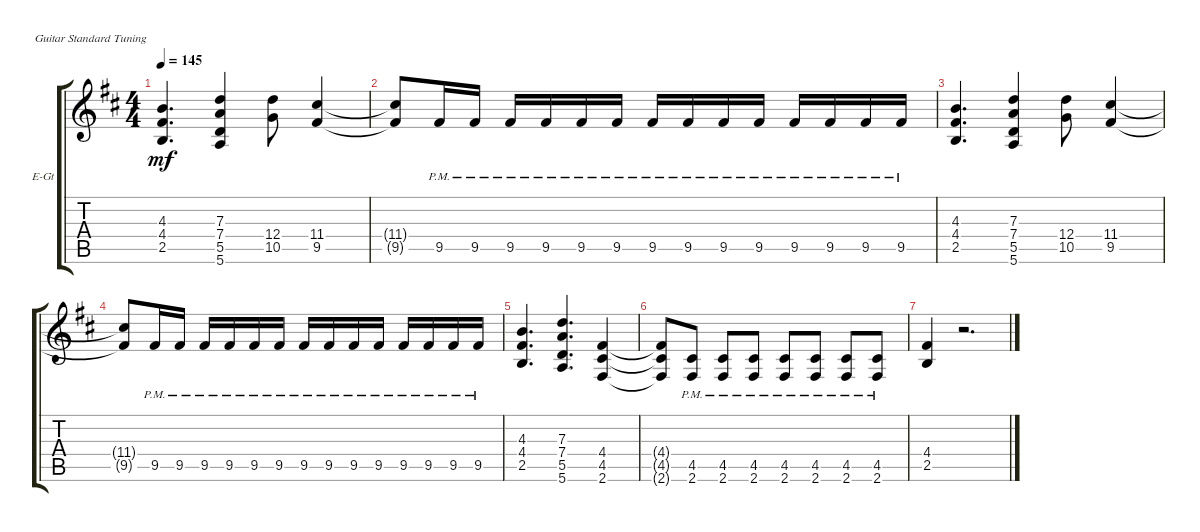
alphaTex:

\defaultSystemsLayout 4
\bracketExtendMode groupsimilarinstruments
\firstSystemTrackNameOrientation horizontal
\otherSystemsTrackNameOrientation horizontal
\track ("Rithm Guitar" "E-Gt") {instrument overdrivenguitar}
\staff {score tabs}
\tuning (E4 B3 G3 D3 A2 E2)
\ts (4 4)
\tempo 145
\clef g2
\ks bminor
(2.5 4.4 4.3).4{d dy mf} (5.5 7.4 7.3 5.6).4 (10.5 12.4).8 (9.5 11.4).4 |
(9.5{t} 11.4{t}).8 9.5{pm}.16 9.5{pm}.16 9.5{pm}.16 9.5{pm}.16 9.5{pm}.16 9.5{pm}.16 9.5{pm}.16 9.5{pm}.16 9.5{pm}.16 9.5{pm}.16 9.5{pm}.16 9.5{pm}.16 9.5{pm}.16 9.5{pm}.16 |
(2.5 4.4 4.3).4{d} (5.5 7.4 7.3 5.6).4 (10.5 12.4).8 (9.5 11.4).4 |
(9.5{t} 11.4{t}).8 9.5{pm}.16 9.5{pm}.16 9.5{pm}.16 9.5{pm}.16 9.5{pm}.16 9.5{pm}.16 9.5{pm}.16 9.5{pm}.16 9.5{pm}.16 9.5{pm}.16 9.5{pm}.16 9.5{pm}.16 9.5{pm}.16 9.5{pm}.16 |
(2.5 4.4 4.3).4{d} (5.5 7.4 7.3 5.6).4{d} (2.6 4.5 4.4).4 |
(2.6{t} 4.5{t} 4.4{t}).8 (2.6{pm} 4.5{pm}).8 (2.6{pm} 4.5{pm}).8 (2.6{pm} 4.5{pm}).8 (2.6{pm} 4.5{pm}).8 (2.6{pm} 4.5{pm}).8 (2.6{pm} 4.5{pm}).8 (2.6{pm} 4.5{pm}).8 |
(2.5 4.4).4 r.2{d}
